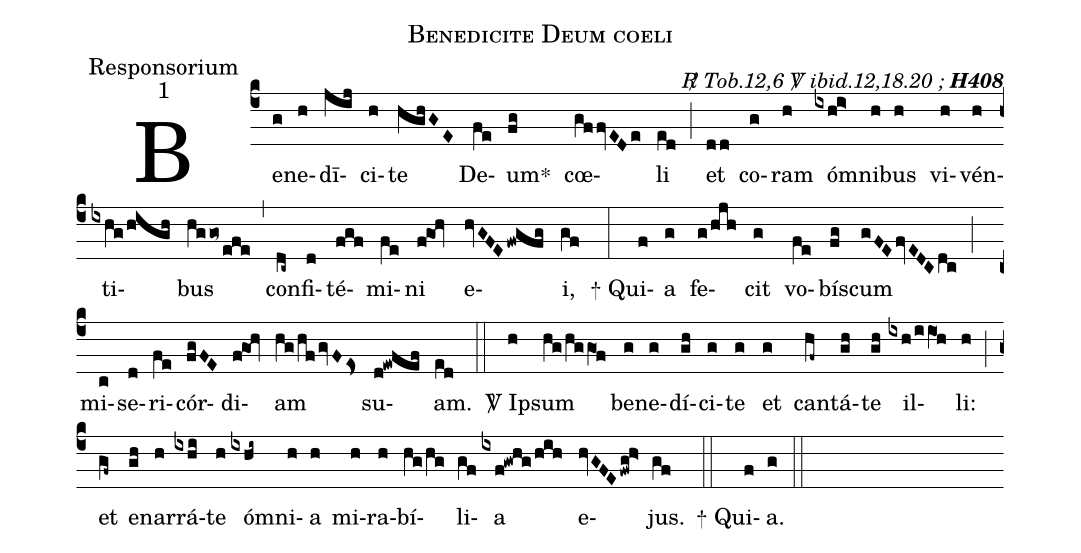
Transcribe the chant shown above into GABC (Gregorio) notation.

name:Benedicite Deum coeli;
office-part:Responsorium;
mode:1;
commentary:{\itshape\mdseries \Rbar\  Tob.12,6 \Vbar\ ibid.12,18.20 ;\/} {\bfseries H408};
%%
(c4) Be(g)ne(h)dī(jij)ci(h)te(hghGE) De(fe)um<sp>*</sp>(fg) cœ(gffvEDe)li(ed) (;)
et(dd) co(g)ram(h) ó(ixh!i>)mni(h)bus(h) vi(h)vén(h)ti(ixhg/high)bus(hggo~efe) (,)
con(dc~)fi(d)té(fgf)mi(fe)ni(f!go1!hv) e(hvGFEfwgfg)i,(gf) (:)
<sp>+</sp> Qui(f)a(g) fe(g/hjh)cit(g) vo(fe)bí(fg)scum(gFEfvEDCdc) (;) mi(c)se(d)ri(fe)cór(fgFE)di(f!go1!hv)am(hg/hfgvFEs>) su(d!ewfef)am.(ed) (::)
<sp>V/</sp> I(h)psum(hg/hggO1f) be(g)ne(g)dí(gh)ci(g)te(g) et(g) can(hf~)tá(gh)te(gh) il(ixh/iiO1h)li:(h) (;)
et(gf~) e(gh)nar(h)rá(ixhi)te(h) ó(ixhi~)mni(h)a(h) mi(h)ra(h)bí(hg/hg)li(gf)a(ixf!gwhg/hih) e(hvGFEfwg!h>)jus.(gf) (::)
<sp>+</sp> Qui(f)a.(g)
(::)
